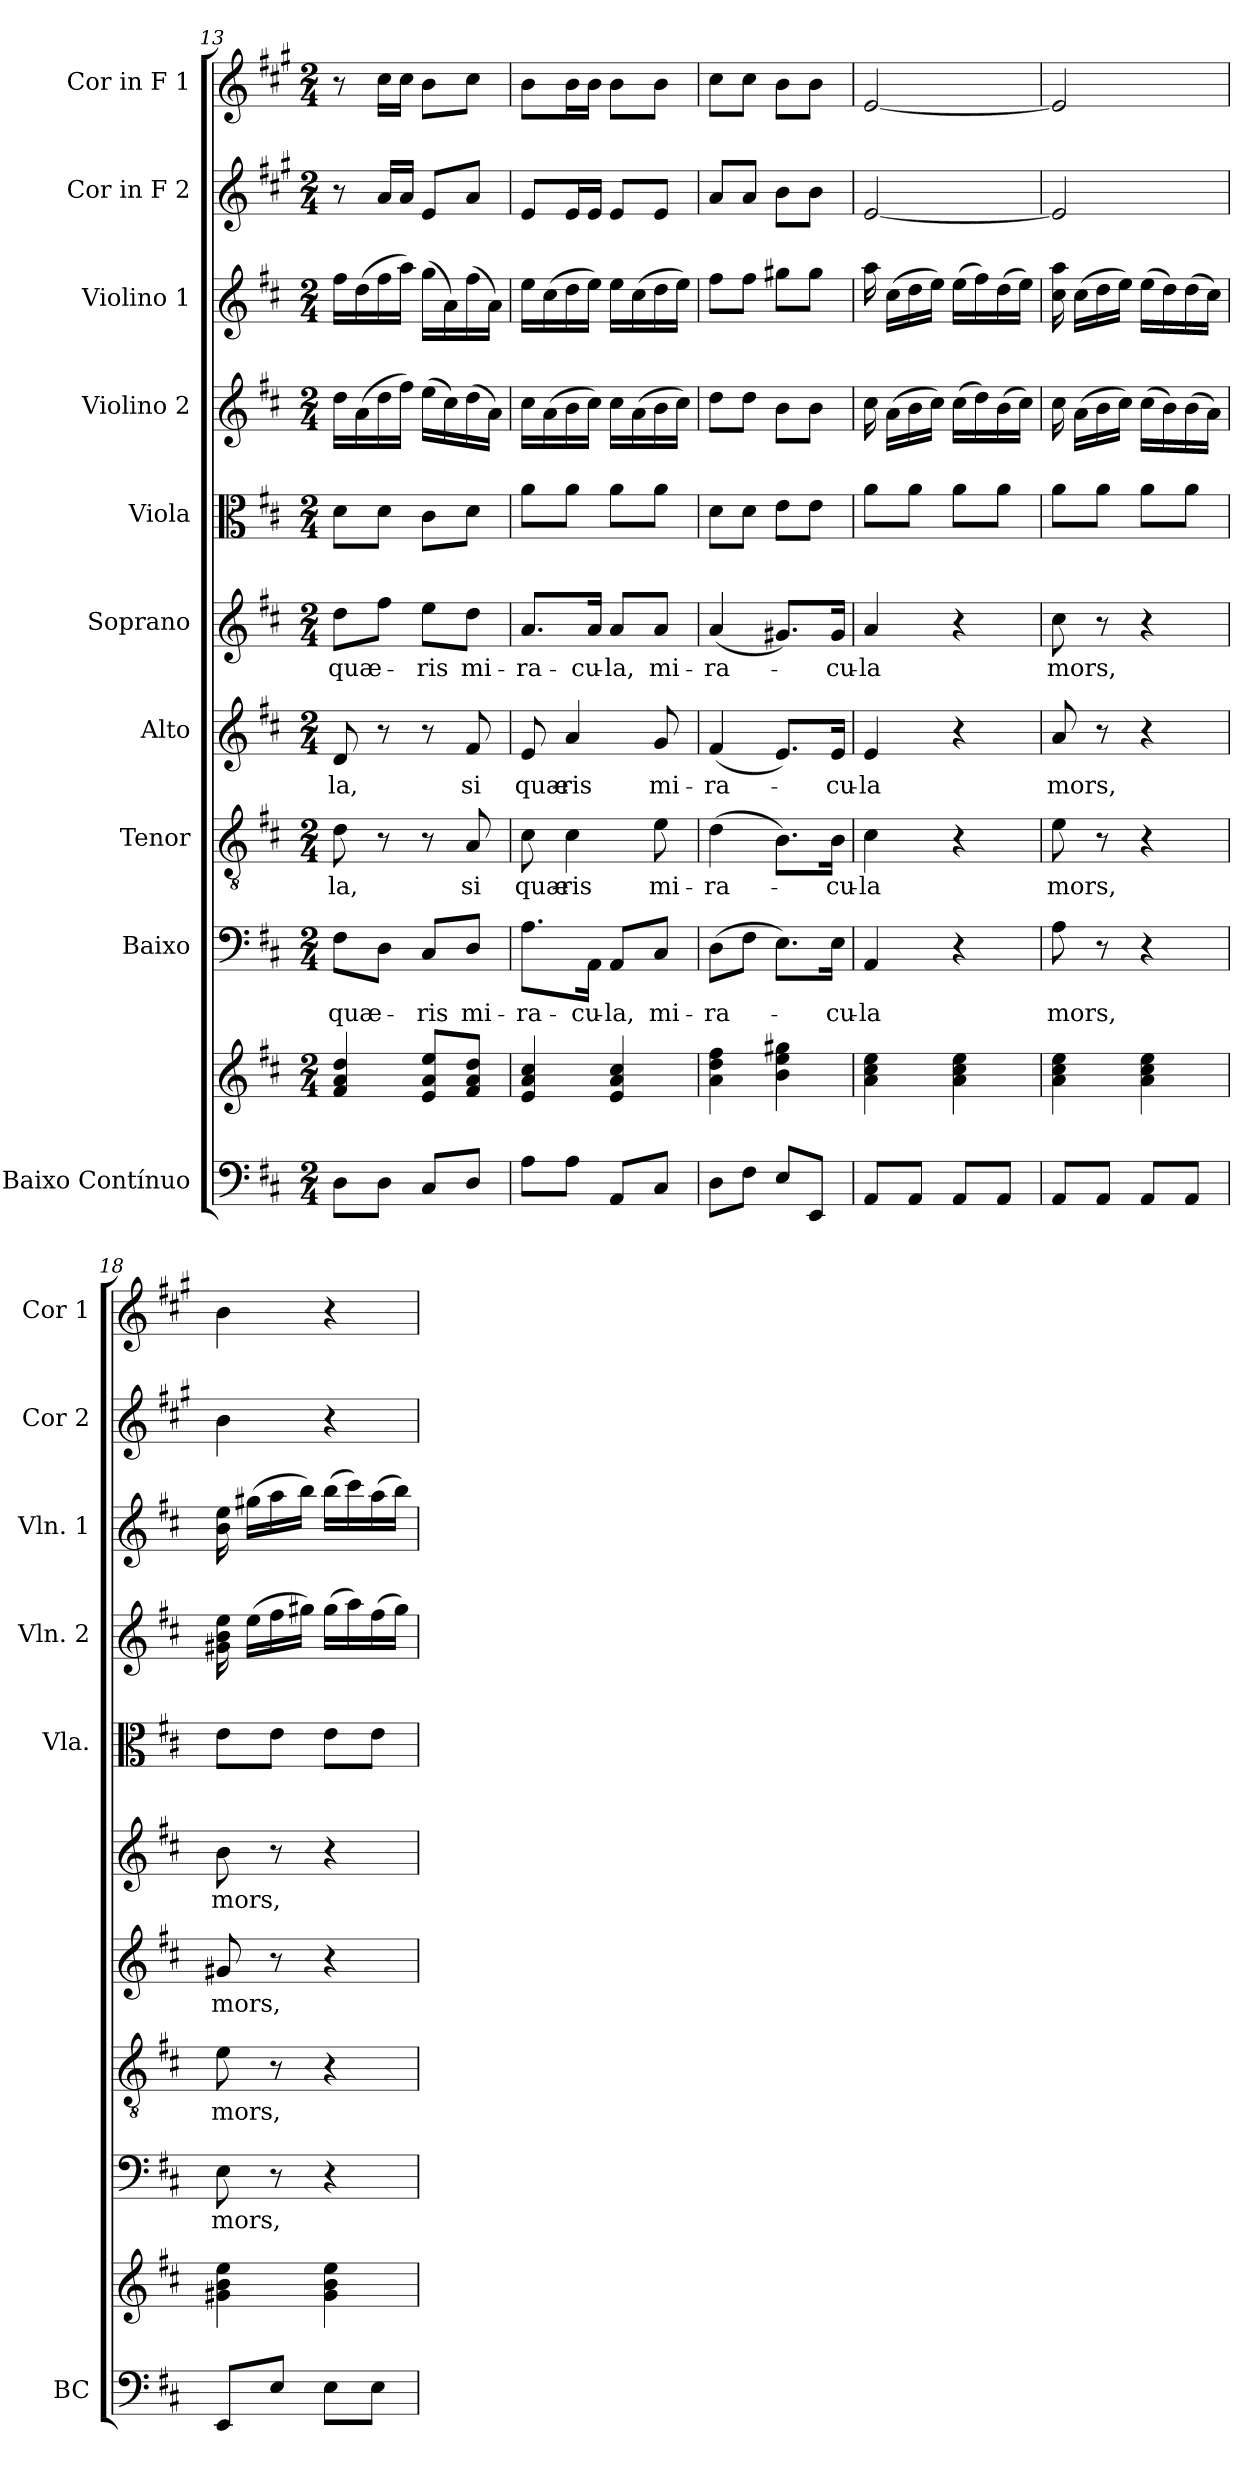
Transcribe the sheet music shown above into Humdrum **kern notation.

**kern	**kern	**kern	**text	**kern	**text	**kern	**text	**kern	**text	**kern	**kern	**kern	**kern	**kern
*part10	*part10	*part9	*part9	*part8	*part8	*part7	*part7	*part6	*part6	*part5	*part4	*part3	*part2	*part1
*staff11	*staff10	*staff9	*staff9	*staff8	*staff8	*staff7	*staff7	*staff6	*staff6	*staff5	*staff4	*staff3	*staff2	*staff1
*I"Baixo Contínuo	*	*I"Baixo	*	*I"Tenor	*	*I"Alto	*	*I"Soprano	*	*I"Viola	*I"Violino 2	*I"Violino 1	*I"Cor in F 2	*I"Cor in F 1
*I'BC	*	*	*	*	*	*	*	*	*	*I'Vla.	*I'Vln. 2	*I'Vln. 1	*I'Cor 2	*I'Cor 1
*clefF4	*clefG2	*clefF4	*	*clefGv2	*	*clefG2	*	*clefG2	*	*clefC3	*clefG2	*clefG2	*clefG2	*clefG2
*	*	*	*	*	*	*	*	*	*	*	*	*	*ITrd4c7	*ITrd4c7
*k[f#c#]	*k[f#c#]	*k[f#c#]	*	*k[f#c#]	*	*k[f#c#]	*	*k[f#c#]	*	*k[f#c#]	*k[f#c#]	*k[f#c#]	*k[f#c#]	*k[f#c#]
*D:	*D:	*D:	*	*D:	*	*D:	*	*D:	*	*D:	*D:	*D:	*D:	*D:
*M2/4	*M2/4	*M2/4	*	*M2/4	*	*M2/4	*	*M2/4	*	*M2/4	*M2/4	*M2/4	*M2/4	*M2/4
=13	=13	=13	=13	=13	=13	=13	=13	=13	=13	=13	=13	=13	=13	=13
8D\L	4f#/ 4a/ 4dd/	8F#\L	quæ-	8d\	-la,	8d/	-la,	8dd\L	quæ-	8d\L	16dd\LL	16ff#\LL	8r	8r
.	.	.	.	.	.	.	.	.	.	.	(16a\	(16dd\	.	.
8D\J	.	8D\J	.	8r	.	8r	.	8ff#\J	.	8d\J	16dd\	16ff#\	16d/LL	16f#\LL
.	.	.	.	.	.	.	.	.	.	.	16ff#\JJ)	16aa\JJ)	16d/JJ	16f#\JJ
8C#/L	8e/ 8a/ 8ee/L	8C#/L	-ris	8r	.	8r	.	8ee\L	-ris	8c#\L	(16ee\LL	(16gg\LL	8A/L	8e\L
.	.	.	.	.	.	.	.	.	.	.	16cc#\)	16a\)	.	.
8D/J	8f#/ 8a/ 8dd/J	8D/J	mi-	8A/	si	8f#/	si	8dd\J	mi-	8d\J	(16dd\	(16ff#\	8d/J	8f#\J
.	.	.	.	.	.	.	.	.	.	.	16a\JJ)	16a\JJ)	.	.
=14	=14	=14	=14	=14	=14	=14	=14	=14	=14	=14	=14	=14	=14	=14
8A\L	4e/ 4a/ 4cc#/	8.A\L	-ra-	8c#\	quæ-	8e/	quæ-	8.a/L	-ra-	8a\L	16cc#\LL	16ee\LL	8A/L	8e\L
.	.	.	.	.	.	.	.	.	.	.	(16a\	(16cc#\	.	.
8A\J	.	.	.	4c#\	-ris	4a/	-ris	.	.	8a\J	16b\	16dd\	16A/L	16e\L
.	.	16AA\Jk	-cu-	.	.	.	.	16a/Jk	-cu-	.	16cc#\JJ)	16ee\JJ)	16A/JJ	16e\JJ
8AA/L	4e/ 4a/ 4cc#/	8AA/L	-la,	.	.	.	.	8a/L	-la,	8a\L	16cc#\LL	16ee\LL	8A/L	8e\L
.	.	.	.	.	.	.	.	.	.	.	(16a\	(16cc#\	.	.
8C#/J	.	8C#/J	mi-	8e\	mi-	8g/	mi-	8a/J	mi-	8a\J	16b\	16dd\	8A/J	8e\J
.	.	.	.	.	.	.	.	.	.	.	16cc#\JJ)	16ee\JJ)	.	.
=15	=15	=15	=15	=15	=15	=15	=15	=15	=15	=15	=15	=15	=15	=15
8D\L	4a\ 4dd\ 4ff#\	(8D\L	-ra-	(4d\	-ra-	(4f#/	-ra-	(4a/	-ra-	8d\L	8dd\L	8ff#\L	8d/L	8f#\L
8F#\J	.	8F#\J	.	.	.	.	.	.	.	8d\J	8dd\J	8ff#\J	8d/J	8f#\J
8E/L	4b\ 4ee\ 4gg#X\	8.E\L)	.	8.B\L)	.	8.e/L)	.	8.g#X/L)	.	8e\L	8b\L	8gg#X\L	8e\L	8e\L
8EE/J	.	.	.	.	.	.	.	.	.	8e\J	8b\J	8gg#\J	8e\J	8e\J
.	.	16E\Jk	-cu-	16B\Jk	-cu-	16e/Jk	-cu-	16g#/Jk	-cu-	.	.	.	.	.
=16	=16	=16	=16	=16	=16	=16	=16	=16	=16	=16	=16	=16	=16	=16
8AA/L	4a\ 4cc#\ 4ee\	4AA/	-la	4c#\	-la	4e/	-la	4a/	-la	8a\L	16cc#\	16aa\	[2A/	[2A/
.	.	.	.	.	.	.	.	.	.	.	(16a\LL	(16cc#\LL	.	.
8AA/J	.	.	.	.	.	.	.	.	.	8a\J	16b\	16dd\	.	.
.	.	.	.	.	.	.	.	.	.	.	16cc#\JJ)	16ee\JJ)	.	.
8AA/L	4a\ 4cc#\ 4ee\	4r	.	4r	.	4r	.	4r	.	8a\L	(16cc#\LL	(16ee\LL	.	.
.	.	.	.	.	.	.	.	.	.	.	16dd\)	16ff#\)	.	.
8AA/J	.	.	.	.	.	.	.	.	.	8a\J	(16b\	(16dd\	.	.
.	.	.	.	.	.	.	.	.	.	.	16cc#\JJ)	16ee\JJ)	.	.
=17	=17	=17	=17	=17	=17	=17	=17	=17	=17	=17	=17	=17	=17	=17
8AA/L	4a\ 4cc#\ 4ee\	8A\	mors,	8e\	mors,	8a/	mors,	8cc#\	mors,	8a\L	16cc#\	16cc#\ 16aa\	2A/]	2A/]
.	.	.	.	.	.	.	.	.	.	.	(16a\LL	(16cc#\LL	.	.
8AA/J	.	8r	.	8r	.	8r	.	8r	.	8a\J	16b\	16dd\	.	.
.	.	.	.	.	.	.	.	.	.	.	16cc#\JJ)	16ee\JJ)	.	.
8AA/L	4a\ 4cc#\ 4ee\	4r	.	4r	.	4r	.	4r	.	8a\L	(16cc#\LL	(16ee\LL	.	.
.	.	.	.	.	.	.	.	.	.	.	16b\)	16dd\)	.	.
8AA/J	.	.	.	.	.	.	.	.	.	8a\J	(16b\	(16dd\	.	.
.	.	.	.	.	.	.	.	.	.	.	16a\JJ)	16cc#\JJ)	.	.
=18	=18	=18	=18	=18	=18	=18	=18	=18	=18	=18	=18	=18	=18	=18
8EE/L	4g#X\ 4b\ 4ee\	8E\	mors,	8e\	mors,	8g#X/	mors,	8b\	mors,	8e\L	16g#X\ 16b\ 16ee\	16b\ 16ee\	4e\	4e\
.	.	.	.	.	.	.	.	.	.	.	(16ee\LL	(16gg#X\LL	.	.
8E/J	.	8r	.	8r	.	8r	.	8r	.	8e\J	16ff#\	16aa\	.	.
.	.	.	.	.	.	.	.	.	.	.	16gg#X\JJ)	16bb\JJ)	.	.
8E\L	4g#\ 4b\ 4ee\	4r	.	4r	.	4r	.	4r	.	8e\L	(16gg#\LL	(16bb\LL	4r	4r
.	.	.	.	.	.	.	.	.	.	.	16aa\)	16ccc#\)	.	.
8E\J	.	.	.	.	.	.	.	.	.	8e\J	(16ff#\	(16aa\	.	.
.	.	.	.	.	.	.	.	.	.	.	16gg#\JJ)	16bb\JJ)	.	.
=	=	=	=	=	=	=	=	=	=	=	=	=	=	=
*-	*-	*-	*-	*-	*-	*-	*-	*-	*-	*-	*-	*-	*-	*-
